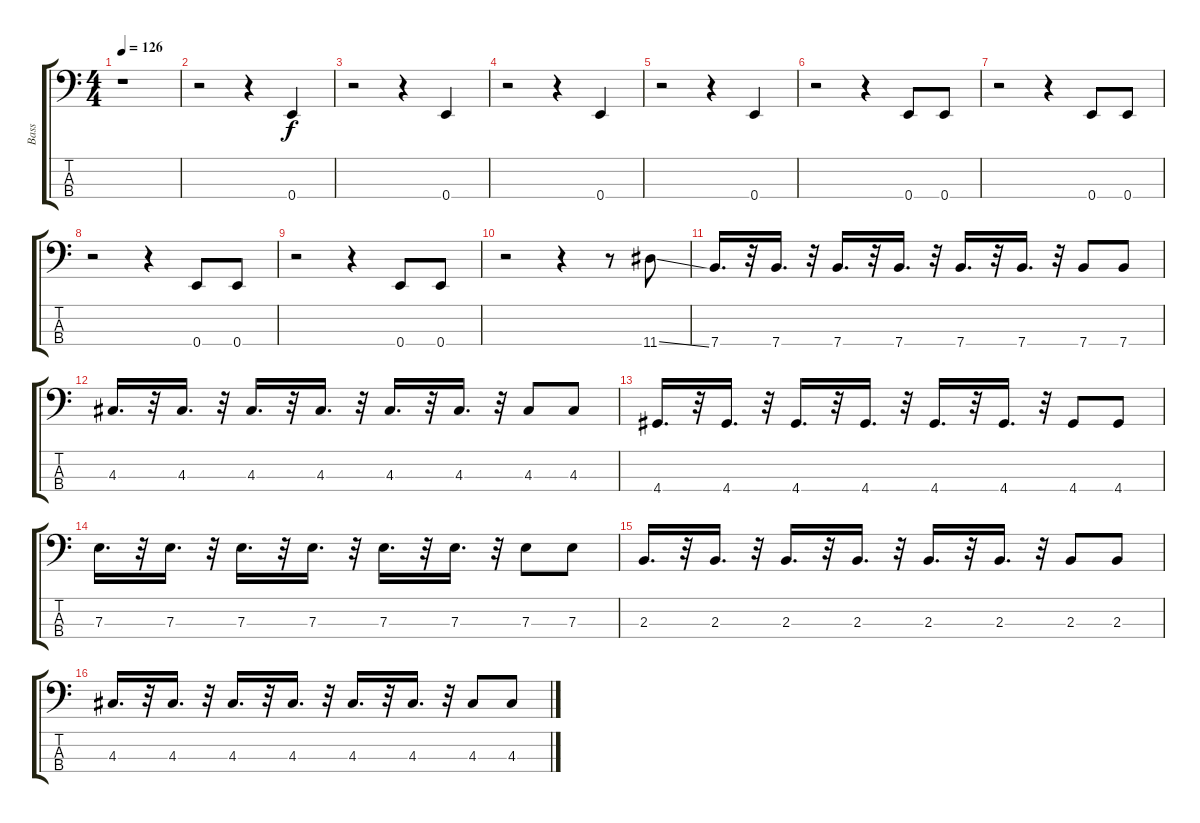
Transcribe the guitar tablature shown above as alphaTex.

\track ("Bass" "Bass") {instrument electricbassfinger}
\staff {score tabs}
\tuning (G2 D2 A1 E1) {hide}
\ts (4 4)
\tempo 126
\clef f4
\ks c
r.1{dy f instrument electricbassfinger} |
r.2 r.4 0.4.4 |
r.2 r.4 0.4.4 |
r.2 r.4 0.4.4 |
r.2 r.4 0.4.4 |
r.2 r.4 0.4.8 0.4.8 |
r.2 r.4 0.4.8 0.4.8 |
r.2 r.4 0.4.8 0.4.8 |
r.2 r.4 0.4.8 0.4.8 |
r.2 r.4 r.8 11.4{ss}.8 |
7.4.16{d} r.32 7.4.16{d} r.32 7.4.16{d} r.32 7.4.16{d} r.32 7.4.16{d} r.32 7.4.16{d} r.32 7.4.8 7.4.8 |
4.3.16{d} r.32 4.3.16{d} r.32 4.3.16{d} r.32 4.3.16{d} r.32 4.3.16{d} r.32 4.3.16{d} r.32 4.3.8 4.3.8 |
4.4.16{d} r.32 4.4.16{d} r.32 4.4.16{d} r.32 4.4.16{d} r.32 4.4.16{d} r.32 4.4.16{d} r.32 4.4.8 4.4.8 |
7.3.16{d} r.32 7.3.16{d} r.32 7.3.16{d} r.32 7.3.16{d} r.32 7.3.16{d} r.32 7.3.16{d} r.32 7.3.8 7.3.8 |
2.3.16{d} r.32 2.3.16{d} r.32 2.3.16{d} r.32 2.3.16{d} r.32 2.3.16{d} r.32 2.3.16{d} r.32 2.3.8 2.3.8 |
4.3.16{d} r.32 4.3.16{d} r.32 4.3.16{d} r.32 4.3.16{d} r.32 4.3.16{d} r.32 4.3.16{d} r.32 4.3.8 4.3.8
